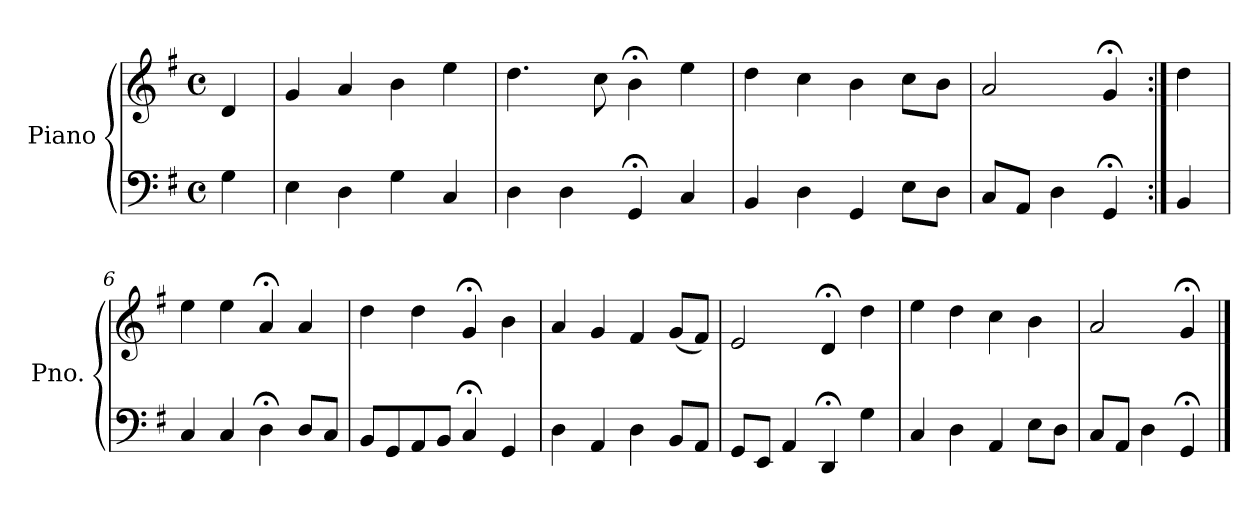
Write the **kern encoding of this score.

**kern	**kern
*part1	*part1
*staff2	*staff1
*I"Piano	*
*I'Pno.	*
*clefF4	*clefG2
*k[f#]	*k[f#]
*M4/4	*M4/4
*met(c)	*met(c)
=	=
4G\	4d/
=1	=1
4E\	4g/
4D\	4a/
4G\	4b\
4C/	4ee\
=2	=2
4D\	4.dd\
4D\	.
.	8cc\
4GG;</	4b;<\
4C/	4ee\
=3	=3
4BB/	4dd\
4D\	4cc\
4GG/	4b\
8E\L	8cc\L
8D\J	8b\J
=4	=4
8C/L	2a/
8AA/J	.
4D\	.
4GG;</	4g;</
=5:|!	=5:|!
4BB/	4dd\
=6	=6
4C/	4ee\
4C/	4ee\
4D;<\	4a;</
8D/L	4a/
8C/J	.
!!LO:LB:g=z
=7	=7
8BB/L	4dd\
8GG/	.
8AA/	4dd\
8BB/J	.
4C;</	4g;</
4GG/	4b\
=8	=8
4D\	4a/
4AA/	4g/
4D\	4f#/
8BB/L	(8g/L
8AA/J	8f#/J)
=9	=9
8GG/L	2e/
8EE/J	.
4AA/	.
4DD;</	4d;</
4G\	4dd\
=10	=10
4C/	4ee\
4D\	4dd\
4AA/	4cc\
8E\L	4b\
8D\J	.
=11	=11
8C/L	2a/
8AA/J	.
4D\	.
4GG;</	4g;</
==	==
*-	*-
